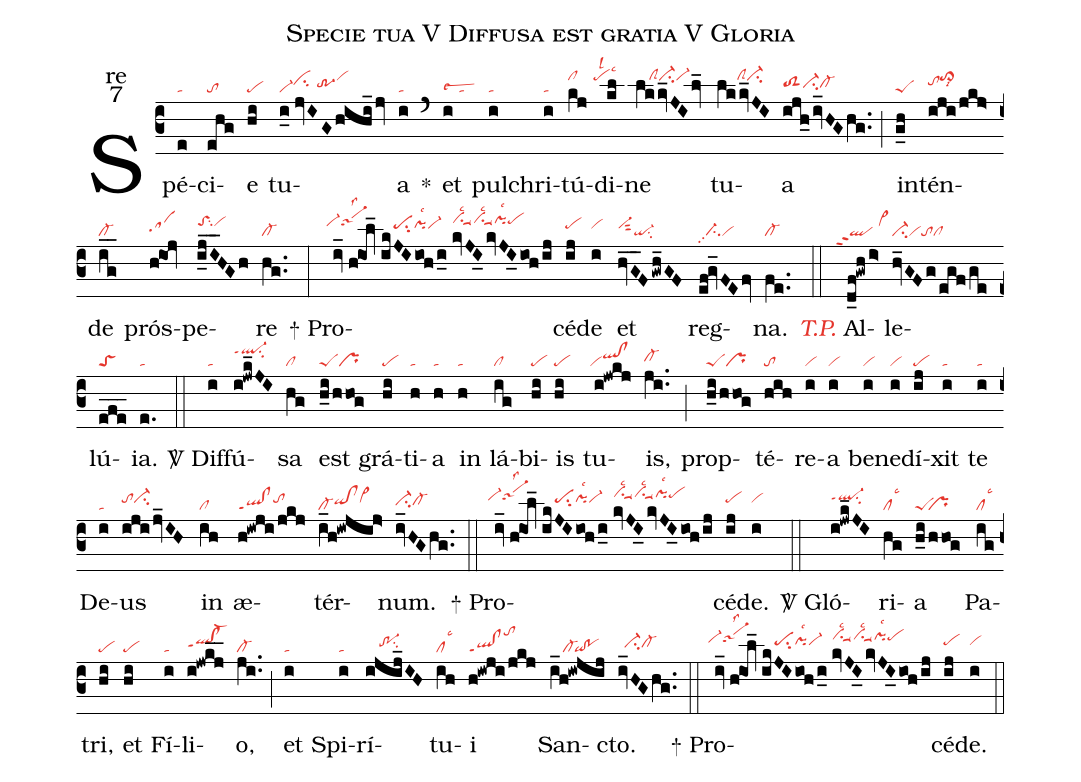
name:Specie tua V Diffusa est gratia V Gloria;
office-part:re;
mode:7;
nabc-lines:1;
%%
(c3) Spé(e|ta)ci(ehg|to)e(hi|pe) tu(i_0//jvIGhihi_/jv|vi-cihi/tr-3hhvihk)a(i|ta) <sp>*</sp>(`) et(i|talsew2) pul(i|ta)chri(i|ta)tú(kj|clhk)di(kl|````pehklsl2lsc3)ne(lkkv_JIlv_|////clShkci-hkvi-hk) tu(lkkv_JI|//////clShkci-hk)a(ijh_iv_HGhg..|toS2hhci-hhcl-hh) (;)in(g_h|peS)tén(iji/jkj>|tohito>hklsi8)de(ig__|cl-) prós(h@ioj|sahh)pe(i_jI__HGh|toShjsu2vihj)re(hg..|cl-) (:)

<sp>+</sp> Pro(iv_//h@iol_|``vi-hjsa-1hjlss2|//ikJIioh/i_0|////pehisu2pihilsc2vi-hi|//kvJI_0kvJI_0ioh/ij|vihksu1suu1lsc2vihksu1suu1lsc2pihklsc2pehk)cé(ij|pehi)de(i|vihi) et(hvG__Fgwh_GF|vi-hisut2qi-su2) reg(ef!gv_FEfv|//ci-pp2vi)na.(fe..|cl-) (::)

<c><i>T.P.</i></c> {A}l(d_f!gwh/i>|```qlppt2/vi>hj)le(hv_GFg/egf/ge|ci-vitocl)lú(efe___|toS)ia.(e.|ta) (::)

<sp>V/</sp> Dif(i|ta)fú(i!jwk_JI|ql-hkppt1su2)sa(hg|cl) est(h_i/hhog|peSpr) grá(hi|pe)ti(h|ta)a(h|ta) in(h|ta) lá(ig|cl)bi(hi|pe)is(hi|pe) tu(i@jwkj|`viqlhi!clhi)is,(ji..|cl-hh) (;) prop(h_i/hhog|peSpr)té(hih|to)re(i|vi)a(i|vi) be(i|vi)ne(i|vi)dí(ij|pe)xit(i|ta) te(i|ta) De(i|ta)us(ijijv_IH|tohici-hi) in(ih|cl) æ(h!iwji/jkj|ql!clppt1tohi)tér(i_h!iwjij>|cl-qihh!clhhvi>hi)num.(iv_HGhg..|ci-hhcl-hh) (::)

<sp>+</sp> Pro(iv_//h@iol_|``vi-hjsa-1hjlss2|//ikJIioh/i_0|////pehisu2pihilsc2vi-hi|//kvJI_0kvJI_0ioh/ij|vihksu1suu1lsc2vihksu1suu1lsc2pihklsc2pehk)cé(ij|pehi)de.(i|vihi) (::)

<sp>V/</sp> Gló(i!jwk_JI|ql-hjppt1su2)ri(hg|cllsc3)a(h_i/hhog|peS``pr) Pa(ig|cllsc3)tri,(hi|pe) et(hi|pe) Fí(i|ta)li(i!jwkj__|qlhh!cl-hhppt1)o,(ji..|cl-) (;) et(i|ta) Spi(i|ta)rí(ijij_IH|////tr-1hhsu2)tu(ih|cllsc3)i(h!iwji/jkj|ql!clppt1tohm) San(i_h!iwjij|////cl-`qi!po)cto.(iv_HGhg..|//ci-hhcl-hh) (::)

<sp>+</sp> Pro(iv_//h@iol_|``vi-hjsa-1hjlss2|//ikJIioh/i_0|////pehisu2pihilsc2vi-hi|//kvJI_0kvJI_0ioh/ij|vihksu1suu1lsc2vihksu1suu1lsc2pihklsc2pehk)cé(ij|pehi)de.(i|vihi) (::)
